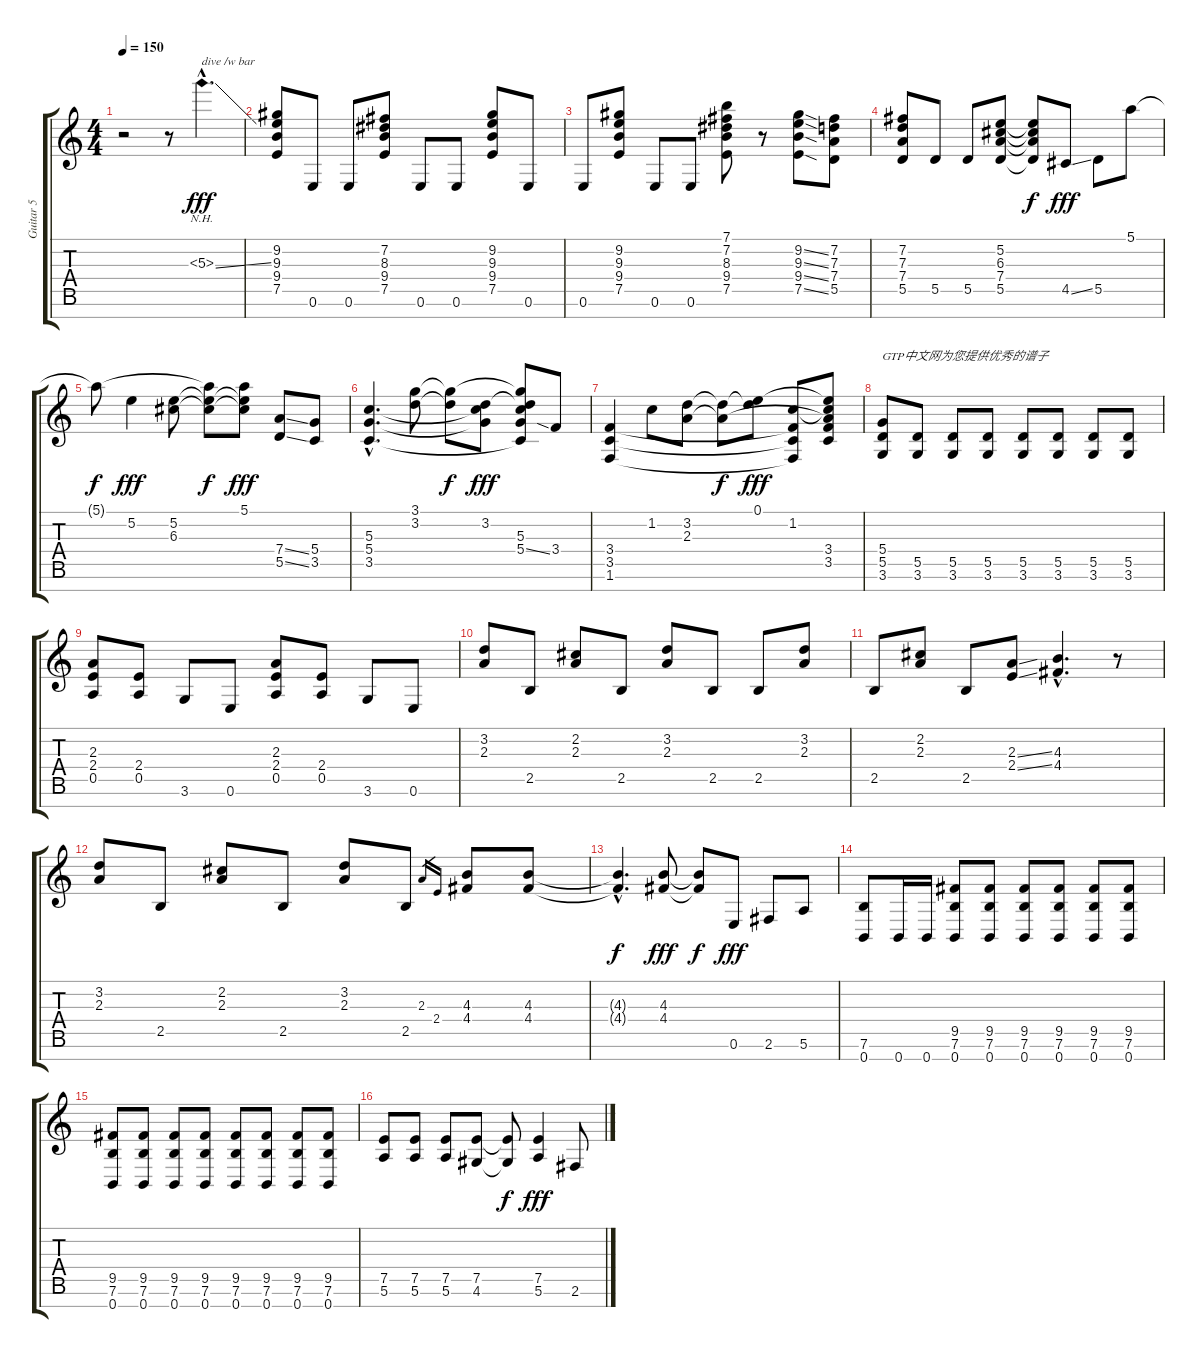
\track ("Guitar 5" "Guitar 5") {instrument distortionguitar}
\staff {score tabs}
\tuning (E4 B3 G3 D3 A2 E2 B1) {hide}
\ts (4 4)
\tempo 150
\clef g2
\ks c
r.2{dy fff instrument distortionguitar} r.8 5.3{nh ss hac}.4{d txt "dive /w bar"} |
(9.2 9.3 9.4 7.5).8 0.6.8 0.6.8 (7.2 8.3 9.4 7.5).8 0.6.8 0.6.8 (9.2 9.3 9.4 7.5).8 0.6.8 |
0.6.8 (9.2 9.3 9.4 7.5).8 0.6.8 0.6.8 (7.1 7.2 8.3 9.4 7.5).8 r.8 (9.2{ss} 9.3{ss} 9.4{ss} 7.5{ss}).8 (7.2 7.3 7.4 5.5).8 |
(7.2 7.3 7.4 5.5).8 5.5.8 5.5.8 (5.2 6.3 7.4 5.5).8 (5.2{t} 6.3{t} 7.4{t} 5.5{t}).8{dy f} 4.5{ss}.8{dy fff} 5.5.8 5.1.8 |
5.1{t}.8{dy f} 5.2.4{dy fff} (5.2 6.3).8 (5.1{t} 5.2{t} 6.3{t}).8{dy f} (5.1 5.2{t} 6.3{t}).8{dy fff} (7.4{ss} 5.5{ss}).8 (5.4 3.5).8 |
(5.3{hac} 5.4{hac} 3.5{hac}).4{d} (3.1 3.2).8 (3.1{t} 3.2{t}).8{dy f} (3.2 5.3{t} 5.4{t}).8{dy fff} (3.1{t} 3.2{t} 5.3 5.4{ss} 3.5{t}).8 3.4.8 |
(3.4 3.5 1.6).4 1.2.8 (3.2 2.3).8 (3.2{t} 2.3{t}).8{dy f} (0.1 3.2{t}).8{dy fff} (1.2 3.4{t} 3.5{t} 1.6{t}).8 (0.1{t} 1.2{t} 2.3{t} 3.4 3.5).8 |
(5.4 5.5 3.6).8{txt "GTP中文网为您提供优秀的谱子"} (5.5 3.6).8 (5.5 3.6).8 (5.5 3.6).8 (5.5 3.6).8 (5.5 3.6).8 (5.5 3.6).8 (5.5 3.6).8 |
(2.3 2.4 0.5).8 (2.4 0.5).8 3.6.8 0.6.8 (2.3 2.4 0.5).8 (2.4 0.5).8 3.6.8 0.6.8 |
(3.2 2.3).8 2.5.8 (2.2 2.3).8 2.5.8 (3.2 2.3).8 2.5.8 2.5.8 (3.2 2.3).8 |
2.5.8 (2.2 2.3).8 2.5.8 (2.3{ss} 2.4{ss}).8 (4.3{hac} 4.4{hac}).4{d} r.8 |
(3.2 2.3).8 2.5.8 (2.2 2.3).8 2.5.8 (3.2 2.3).8 2.5.8 2.3.16{gr} 2.4.16{gr} (4.3 4.4).8 (4.3 4.4).8 |
(4.3{hac t} 4.4{hac t}).4{d dy f} (4.3 4.4).8{dy fff} (4.3{t} 4.4{t}).8{dy f} 0.6.8{dy fff} 2.6.8 5.6.8 |
(7.6 0.7).8 0.7.16 0.7.16 (9.5 7.6 0.7).8 (9.5 7.6 0.7).8 (9.5 7.6 0.7).8 (9.5 7.6 0.7).8 (9.5 7.6 0.7).8 (9.5 7.6 0.7).8 |
(9.5 7.6 0.7).8 (9.5 7.6 0.7).8 (9.5 7.6 0.7).8 (9.5 7.6 0.7).8 (9.5 7.6 0.7).8 (9.5 7.6 0.7).8 (9.5 7.6 0.7).8 (9.5 7.6 0.7).8 |
(7.5 5.6).8 (7.5 5.6).8 (7.5 5.6).8 (7.5 4.6).8 (7.5{t} 4.6{t}).8{dy f} (7.5 5.6).4{dy fff} 2.6.8
